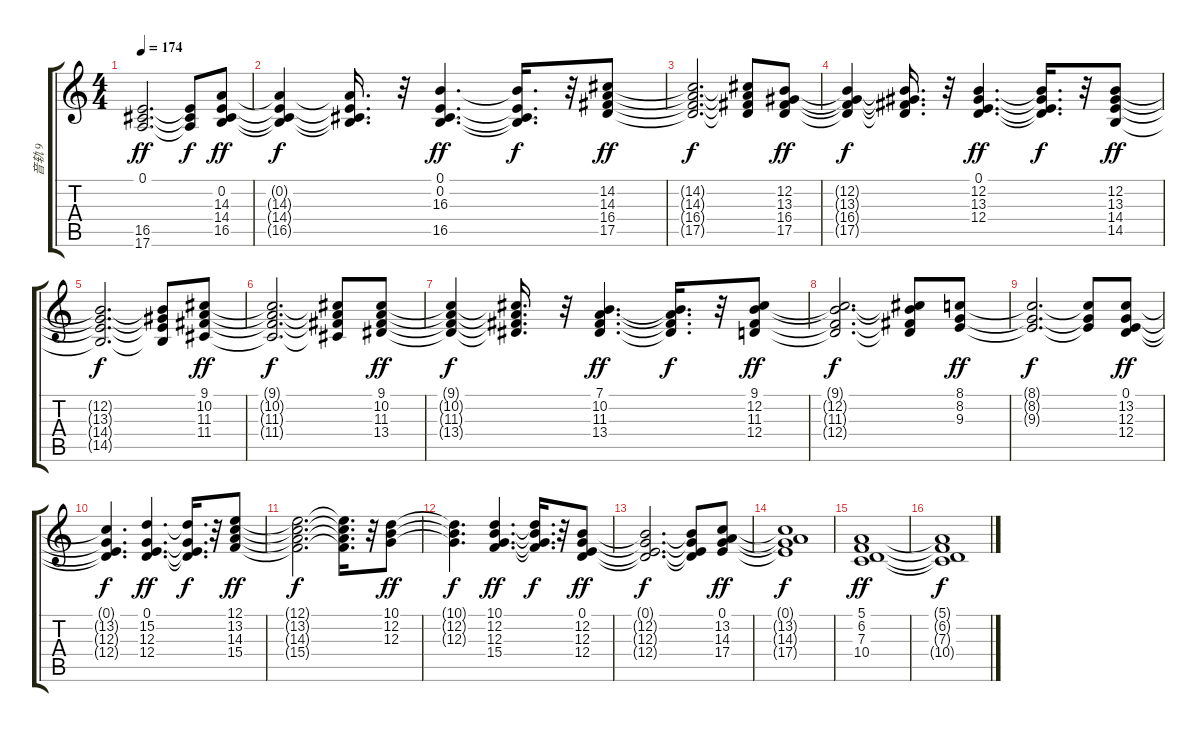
\track ("音轨 9" "音轨 9") {instrument brightacousticpiano}
\staff {score tabs}
\tuning (E4 B3 G3 D3 A2 E2) {hide}
\ts (4 4)
\tempo 174
\clef g2
\ks c
(0.1 16.5 17.6).2{d dy ff} (0.1{t} 16.5{t} 17.6{t}).8{dy f} (0.2 14.3 14.4 16.5).8{dy ff} |
(0.2{t} 14.3{t} 14.4{t} 16.5{t}).4{dy f} (0.2{t} 14.3{t} 14.4{t} 16.5{t}).16{d} r.32 (0.1 0.2 16.3 16.5).4{d dy ff} (0.1{t} 0.2{t} 16.3{t} 16.5{t}).16{d dy f} r.32 (14.2 14.3 16.4 17.5).8{dy ff} |
(14.2{t} 14.3{t} 16.4{t} 17.5{t}).2{d dy f} (14.2{t} 14.3{t} 16.4{t} 17.5{t}).8 (12.2 13.3 16.4 17.5).8{dy ff} |
(12.2{t} 13.3{t} 16.4{t} 17.5{t}).4{dy f} (12.2{t} 13.3{t} 16.4{t} 17.5{t}).16{d} r.32 (0.1 12.2 13.3 12.4).4{d dy ff} (0.1{t} 12.2{t} 13.3{t} 12.4{t}).16{d dy f} r.32 (12.2 13.3 14.4 14.5).8{dy ff} |
(12.2{t} 13.3{t} 14.4{t} 14.5{t}).2{d dy f} (12.2{t} 13.3{t} 14.4{t} 14.5{t}).8 (9.1 10.2 11.3 11.4).8{dy ff} |
(9.1{t} 10.2{t} 11.3{t} 11.4{t}).2{d dy f} (9.1{t} 10.2{t} 11.3{t} 11.4{t}).8 (9.1 10.2 11.3 13.4).8{dy ff} |
(9.1{t} 10.2{t} 11.3{t} 13.4{t}).4{dy f} (9.1{t} 10.2{t} 11.3{t} 13.4{t}).16{d} r.32 (7.1 10.2 11.3 13.4).4{d dy ff} (7.1{t} 10.2{t} 11.3{t} 13.4{t}).16{d dy f} r.32 (9.1 12.2 11.3 12.4).8{dy ff} |
(9.1{t} 12.2{t} 11.3{t} 12.4{t}).2{d dy f} (9.1{t} 12.2{t} 11.3{t} 12.4{t}).8 (8.1 8.2 9.3).8{dy ff} |
(8.1{t} 8.2{t} 9.3{t}).2{d dy f} (8.1{t} 8.2{t} 9.3{t}).8 (0.1 13.2 12.3 12.4).8{dy ff} |
(0.1{t} 13.2{t} 12.3{t} 12.4{t}).4{d dy f} (0.1 15.2 12.3 12.4).4{d dy ff} (0.1{t} 15.2{t} 12.3{t} 12.4{t}).16{d dy f} r.32 (12.1 13.2 14.3 15.4).8{dy ff} |
(12.1{t} 13.2{t} 14.3{t} 15.4{t}).2{d dy f} (12.1{t} 13.2{t} 14.3{t} 15.4{t}).16{d} r.32 (10.1 12.2 12.3).8{dy ff} |
(10.1{t} 12.2{t} 12.3{t}).4{d dy f} (10.1 12.2 12.3 15.4).4{d dy ff} (10.1{t} 12.2{t} 12.3{t} 15.4{t}).16{d dy f} r.32 (0.1 12.2 12.3 12.4).8{dy ff} |
(0.1{t} 12.2{t} 12.3{t} 12.4{t}).2{d dy f} (0.1{t} 12.2{t} 12.3{t} 12.4{t}).8 (0.1 13.2 14.3 17.4).8{dy ff} |
(0.1{t} 13.2{t} 14.3{t} 17.4{t}).1{dy f} |
(5.1 6.2 7.3 10.4).1{dy ff} |
(5.1{t} 6.2{t} 7.3{t} 10.4{t}).1{dy f}
